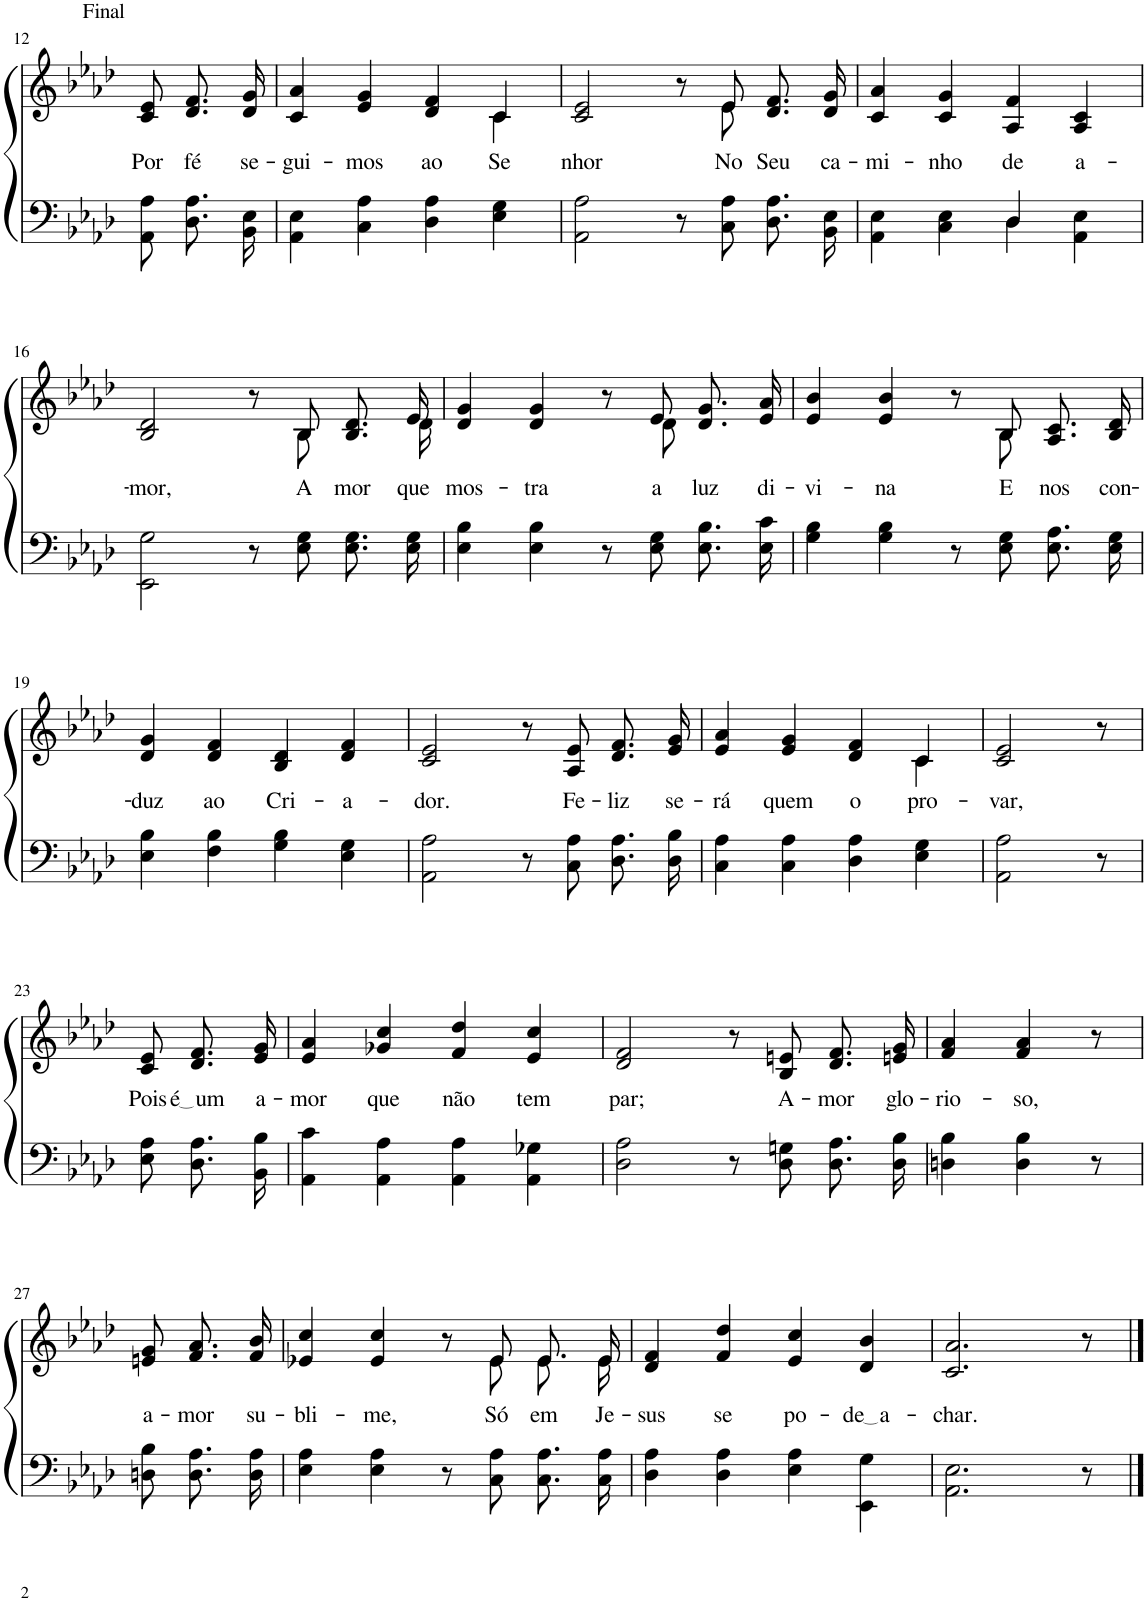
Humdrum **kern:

**kern	**kern	**text
*part2	*part1	*part1
*staff2	*staff1	*staff1
*I"Parte III e IV	*I"Parte I e II	*
!!LO:PB:g=z
*clefF4	*clefG2	*
*Trd-1c-2	*Trd-1c-2	*
*k[b-e-a-d-]	*k[b-e-a-d-]	*
*M4/4	*M4/4	*
=12	=12	=12
!	!LO:TX:a:t=Final	!
!	!	!LO:LY:b
8AA-\ 8A-\L	8c/ 8e-/L	Por
!	!	!LO:LY:b
8.D-\ 8.A-\J	8.d-/ 8.f/J	fé
!	!	!LO:LY:b
16BB-\ 16E-\	16d-/ 16g/	se-
=13	=13	=13
!	!	!LO:LY:b
*	*^	*
4AA-\ 4E-\	4c/ 4a-/	2.ryy	-gui-
!	!	!	!LO:LY:b
4C\ 4A-\	4e-/ 4g/	.	-mos
!	!	!	!LO:LY:b
4D-\ 4A-\	4d-/ 4f/	.	ao
!	!	!	!LO:LY:b
4E-\ 4G\	4c/	4c\	Se-
=14	=14	=14	=14
!	!	!	!LO:LY:b
2AA-\ 2A-\	2c/ 2e-/	8ryy	-nhor
*	*v	*v	*
8r	8r	.
*	*^	*
!	!	!	!LO:LY:b
8C\ 8A-\	8e-/	8e-\	No
!	!	!	!LO:LY:b
8.D-\ 8.A-\L	8.d-/ 8.f/L	4ryy	Seu
!	!	!	!LO:LY:b
16BB-\ 16E-\Jk	16d-/ 16g/Jk	.	ca-
*	*v	*v	*
=15	=15	=15
*^	*	*
!	!	!	!LO:LY:b
2ryy	4AA-\ 4E-\	4c/ 4a-/	-mi-
!	!	!	!LO:LY:b
.	4C\ 4E-\	4c/ 4g/	-nho
!	!	!	!LO:LY:b
4D-/	4D-\	4A-/ 4f/	de
!	!	!	!LO:LY:b
4ryy	4AA-\ 4E-\	4A-/ 4c/	a-
!!LO:LB:g=z
=16	=16	=16	=16
!	!	!	!LO:LY:b
*v	*v	*^	*
2EE-\ 2G\	2B-/ 2d-/	8ryy	-mor,
*	*v	*v	*
8r	8r	.
*	*^	*
!	!	!	!LO:LY:b
8E-\ 8G\	8B-/	8B-\	A-
!	!	!	!LO:LY:b
8.E-\ 8.G\L	8.B-/ 8.d-/L	8.ryy	-mor
!	!	!	!LO:LY:b
16E-\ 16G\Jk	16e-/Jk	16d-\	que
=17	=17	=17	=17
!	!	!	!LO:LY:b
4E-\ 4B-\	4d-/ 4g/	8ryy	mos-
!	!	!	!LO:LY:b
*	*v	*v	*
4E-\ 4B-\	4d-/ 4g/	-tra
8r	8r	.
*	*^	*
!	!	!	!LO:LY:b
8E-\ 8G\	8e-/	8d-\	a
!	!	!	!LO:LY:b
8.E-\ 8.B-\L	8.d-/ 8.g/L	4ryy	luz
!	!	!	!LO:LY:b
16E-\ 16c\Jk	16e-/ 16a-/Jk	.	di-
=18	=18	=18	=18
!	!	!	!LO:LY:b
4G\ 4B-\	4e-/ 4b-/	8ryy	-vi-
!	!	!	!LO:LY:b
*	*v	*v	*
4G\ 4B-\	4e-/ 4b-/	-na
8r	8r	.
*	*^	*
!	!	!	!LO:LY:b
8E-\ 8G\	8B-/	8B-\	E
!	!	!	!LO:LY:b
8.E-\ 8.A-\L	8.A-/ 8.c/L	4ryy	nos
!	!	!	!LO:LY:b
16E-\ 16G\Jk	16B-/ 16d-/Jk	.	con-
*	*v	*v	*
!!LO:LB:g=z
=19	=19	=19
!	!	!LO:LY:b
4E-\ 4B-\	4d-/ 4g/	-duz
!	!	!LO:LY:b
4F\ 4B-\	4d-/ 4f/	ao
!	!	!LO:LY:b
4G\ 4B-\	4B-/ 4d-/	Cri-
!	!	!LO:LY:b
4E-\ 4G\	4d-/ 4f/	-a-
=20	=20	=20
!	!	!LO:LY:b
2AA-\ 2A-\	2c/ 2e-/	-dor.
8r	8r	.
!	!	!LO:LY:b
8C\ 8A-\	8A-/ 8e-/	Fe-
!	!	!LO:LY:b
8.D-\ 8.A-\L	8.d-/ 8.f/L	-liz
!	!	!LO:LY:b
16D-\ 16B-\Jk	16e-/ 16g/Jk	se-
=21	=21	=21
!	!	!LO:LY:b
*	*^	*
4C\ 4A-\	4e-/ 4a-/	2.ryy	-rá
!	!	!	!LO:LY:b
4C\ 4A-\	4e-/ 4g/	.	quem
!	!	!	!LO:LY:b
4D-\ 4A-\	4d-/ 4f/	.	o
!	!	!	!LO:LY:b
4E-\ 4G\	4c/	4c\	pro-
=22	=22	=22	=22
!	!	!	!LO:LY:b
*	*v	*v	*
2AA-\ 2A-\	2c/ 2e-/	-var,
8r	8r	.
!!LO:LB:g=z
=23	=23	=23
!	!	!LO:LY:b
8E-\ 8A-\L	8c/ 8e-/L	Pois
!	!	!LO:LY:b
8.D-\ 8.A-\J	8.d-/ 8.f/J	é um
!	!	!LO:LY:b
16BB-\ 16B-\	16e-/ 16g/	a-
=24	=24	=24
!	!	!LO:LY:b
4AA-\ 4c\	4e-/ 4a-/	-mor
!	!	!LO:LY:b
4AA-\ 4A-\	4g-X/ 4cc/	que
!	!	!LO:LY:b
4AA-\ 4A-\	4f/ 4dd-/	não
!	!	!LO:LY:b
4AA-\ 4G-X\	4e-/ 4cc/	tem
=25	=25	=25
!	!	!LO:LY:b
2D-\ 2A-\	2d-/ 2f/	par;
8r	8r	.
!	!	!LO:LY:b
8D-\ 8Gn\	8B-/ 8en/	A-
!	!	!LO:LY:b
8.D-\ 8.A-\L	8.d-/ 8.f/L	-mor
!	!	!LO:LY:b
16D-\ 16B-\Jk	16en/ 16g/Jk	glo-
=26	=26	=26
!	!	!LO:LY:b
4Dn\ 4B-\	4f/ 4a-/	-rio-
!	!	!LO:LY:b
4D\ 4B-\	4f/ 4a-/	-so,
8r	8r	.
!!LO:LB:g=z
=27	=27	=27
!	!	!LO:LY:b
8Dn\ 8B-\L	8en/ 8g/L	a-
!	!	!LO:LY:b
8.D\ 8.A-\J	8.f/ 8.a-/J	-mor
!	!	!LO:LY:b
16D\ 16A-\	16f/ 16b-/	su-
=28	=28	=28
!	!	!LO:LY:b
*	*^	*
4E-\ 4A-\	4e-X/ 4cc/	8ryy	-bli-
!	!	!	!LO:LY:b
*	*v	*v	*
4E-\ 4A-\	4e-/ 4cc/	-me,
8r	8r	.
*	*^	*
!	!	!	!LO:LY:b
8C\ 8A-\	8e-/	8e-\	Só
!	!	!	!LO:LY:b
8.C\ 8.A-\L	8.e-/L	8.e-\L	em
!	!	!	!LO:LY:b
16C\ 16A-\Jk	16e-/Jk	16e-\Jk	Je-
=29	=29	=29	=29
!	!	!	!LO:LY:b
*	*v	*v	*
4D-\ 4A-\	4d-/ 4f/	-sus
!	!	!LO:LY:b
4D-\ 4A-\	4f/ 4dd-/	se
!	!	!LO:LY:b
4E-\ 4A-\	4e-/ 4cc/	po-
!	!	!LO:LY:b
4EE-\ 4G\	4d-/ 4b-/	de a
=30	=30	=30
!	!	!LO:LY:b
2.AA-\ 2.E-\	2.c/ 2.a-/	-char.
8r	8r	.
==	==	==
*-	*-	*-
